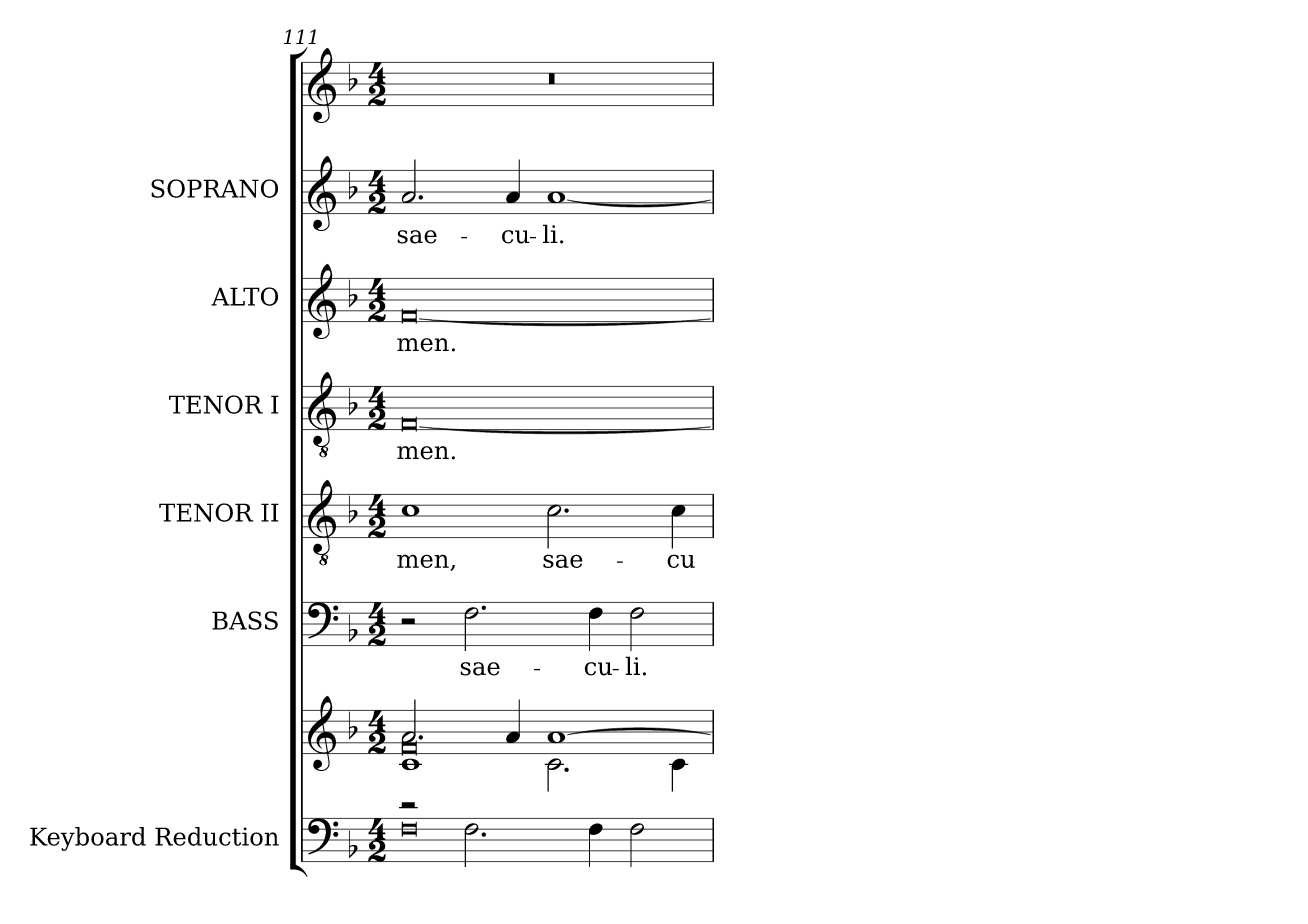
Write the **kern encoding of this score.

**kern	**kern	**kern	**text	**kern	**text	**kern	**text	**kern	**text	**kern	**text	**kern
*part7	*part7	*part6	*part6	*part5	*part5	*part4	*part4	*part3	*part3	*part2	*part2	*part1
*staff8	*staff7	*staff6	*staff6	*staff5	*staff5	*staff4	*staff4	*staff3	*staff3	*staff2	*staff2	*staff1
*I"Keyboard Reduction	*	*I"BASS	*	*I"TENOR II	*	*I"TENOR I	*	*I"ALTO	*	*I"SOPRANO	*	*
*I'Reduc.	*	*I'B.	*	*I'T. II	*	*I'T. I	*	*I'A.	*	*I'S.	*	*
*clefF4	*clefG2	*clefF4	*	*clefGv2	*	*clefGv2	*	*clefG2	*	*clefG2	*	*clefG2
*	*	*	*	*ITrd7c12	*	*ITrd7c12	*	*	*	*	*	*
*k[b-]	*k[b-]	*k[b-]	*	*k[b-]	*	*k[b-]	*	*k[b-]	*	*k[b-]	*	*k[b-]
*F:	*F:	*F:	*	*F:	*	*F:	*	*F:	*	*F:	*	*F:
*M4/2	*M4/2	*M4/2	*	*M4/2	*	*M4/2	*	*M4/2	*	*M4/2	*	*M4/2
=111	=111	=111	=111	=111	=111	=111	=111	=111	=111	=111	=111	=111
*^	*^	*	*	*	*	*	*	*	*	*	*	*
*	*	*	*^	*	*	*	*	*	*	*	*	*	*	*
!	!	!	!	!	!	!	!	!LO:LY:b:color=#000000	!	!	!	!	!	!	!
!	!	!	!	!	!	!	!	!	!	!LO:LY:b:color=#000000	!	!	!	!	!
!	!	!	!	!	!	!	!	!	!	!	!	!LO:LY:b:color=#000000	!	!	!
!	!	!	!	!	!	!	!	!	!	!	!	!	!	!LO:LY:b:color=#000000	!LO:N:vis=1
2r	0Fi	2.ai/	0fi	1ci	2r	.	1Ci	-men,	[0FFi	-men.	[0fi	-men.	2.ai/	sae-	0r
!	!	!	!	!	!	!LO:LY:b:color=#000000	!	!	!	!	!	!	!	!	!
2.Fi\	.	.	.	.	2.Fi\	sae-	.	.	.	.	.	.	.	.	.
!	!	!	!	!	!	!	!	!	!	!	!	!	!	!LO:LY:b:color=#000000	!
.	.	4ai/	.	.	.	.	.	.	.	.	.	.	4ai/	-cu-	.
!	!	!	!	!	!	!	!	!LO:LY:b:color=#000000	!	!	!	!	!	!	!
!	!	!	!	!	!	!	!	!	!	!	!	!	!	!LO:LY:b:color=#000000	!
.	.	[1ai	.	2.ci\	.	.	2.Ci\	sae-	.	.	.	.	[1ai	-li.	.
!	!	!	!	!	!	!LO:LY:b:color=#000000	!	!	!	!	!	!	!	!	!
4Fi\	.	.	.	.	4Fi\	-cu-	.	.	.	.	.	.	.	.	.
!	!	!	!	!	!	!LO:LY:b:color=#000000	!	!	!	!	!	!	!	!	!
2Fi\	.	.	.	.	2Fi\	-li.	.	.	.	.	.	.	.	.	.
!	!	!	!	!	!	!	!	!LO:LY:b:color=#000000	!	!	!	!	!	!	!
.	.	.	.	4ci\	.	.	4Ci\	-cu-	.	.	.	.	.	.	.
*v	*v	*	*	*	*	*	*	*	*	*	*	*	*	*	*
*	*v	*v	*v	*	*	*	*	*	*	*	*	*	*	*
=	=	=	=	=	=	=	=	=	=	=	=	=
*-	*-	*-	*-	*-	*-	*-	*-	*-	*-	*-	*-	*-
